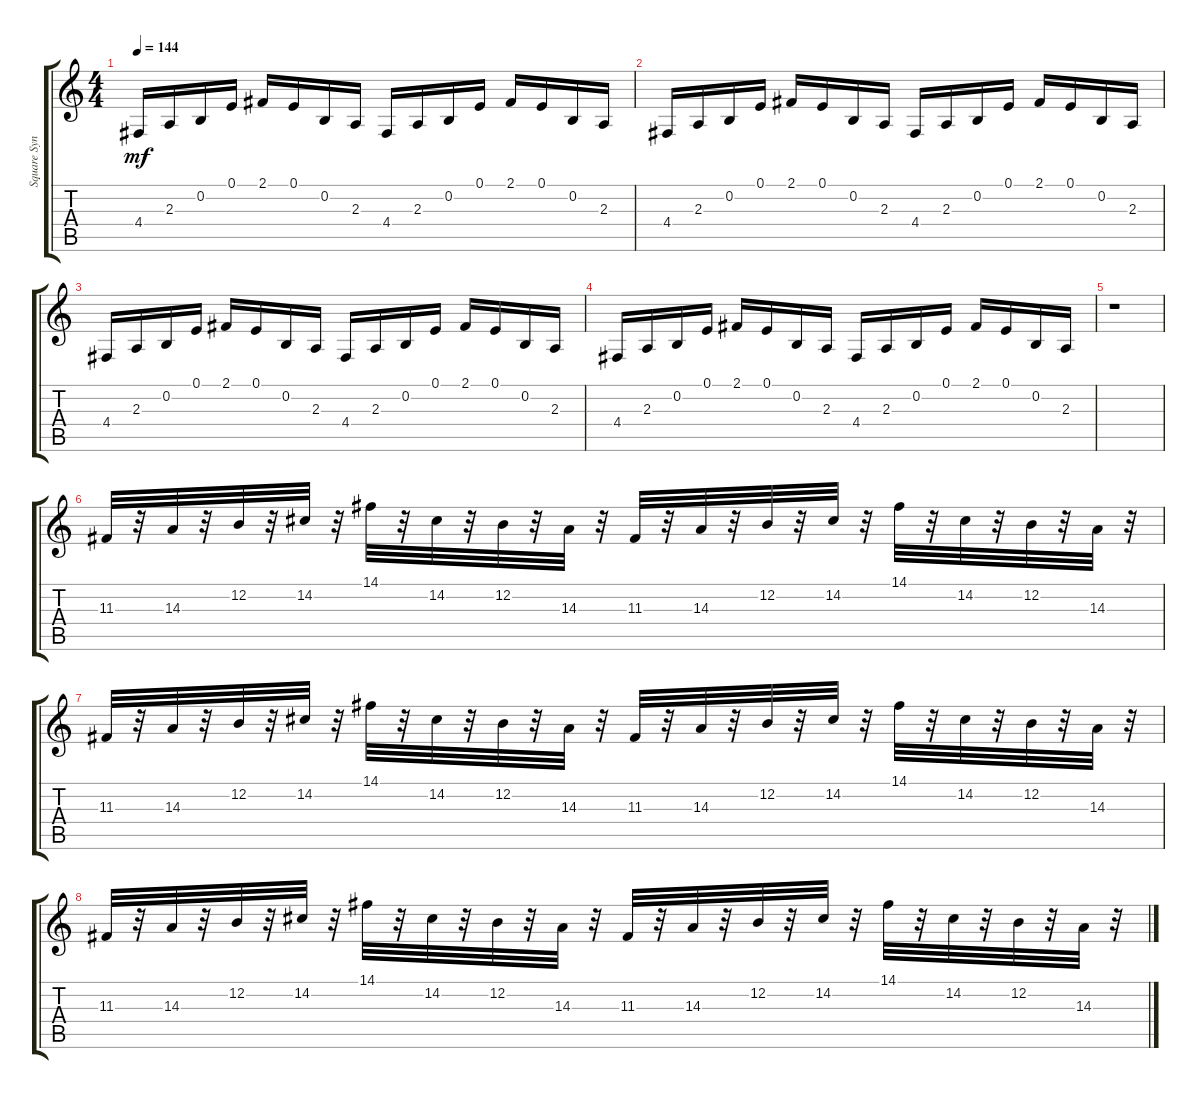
\track ("Square Synth" "Square Syn") {instrument lead1square}
\staff {score tabs}
\tuning (E4 B3 G3 D3 A2 E2) {hide}
\ts (4 4)
\tempo 144
\clef g2
\ks c
4.4.16{dy mf} 2.3.16 0.2.16 0.1.16 2.1.16 0.1.16 0.2.16 2.3.16 4.4.16 2.3.16 0.2.16 0.1.16 2.1.16 0.1.16 0.2.16 2.3.16 |
4.4.16 2.3.16 0.2.16 0.1.16 2.1.16 0.1.16 0.2.16 2.3.16 4.4.16 2.3.16 0.2.16 0.1.16 2.1.16 0.1.16 0.2.16 2.3.16 |
4.4.16 2.3.16 0.2.16 0.1.16 2.1.16 0.1.16 0.2.16 2.3.16 4.4.16 2.3.16 0.2.16 0.1.16 2.1.16 0.1.16 0.2.16 2.3.16 |
4.4.16 2.3.16 0.2.16 0.1.16 2.1.16 0.1.16 0.2.16 2.3.16 4.4.16 2.3.16 0.2.16 0.1.16 2.1.16 0.1.16 0.2.16 2.3.16 |
r.1 |
11.3.32 r.32 14.3.32 r.32 12.2.32 r.32 14.2.32 r.32 14.1.32 r.32 14.2.32 r.32 12.2.32 r.32 14.3.32 r.32 11.3.32 r.32 14.3.32 r.32 12.2.32 r.32 14.2.32 r.32 14.1.32 r.32 14.2.32 r.32 12.2.32 r.32 14.3.32 r.32 |
11.3.32 r.32 14.3.32 r.32 12.2.32 r.32 14.2.32 r.32 14.1.32 r.32 14.2.32 r.32 12.2.32 r.32 14.3.32 r.32 11.3.32 r.32 14.3.32 r.32 12.2.32 r.32 14.2.32 r.32 14.1.32 r.32 14.2.32 r.32 12.2.32 r.32 14.3.32 r.32 |
11.3.32 r.32 14.3.32 r.32 12.2.32 r.32 14.2.32 r.32 14.1.32 r.32 14.2.32 r.32 12.2.32 r.32 14.3.32 r.32 11.3.32 r.32 14.3.32 r.32 12.2.32 r.32 14.2.32 r.32 14.1.32 r.32 14.2.32 r.32 12.2.32 r.32 14.3.32 r.32
